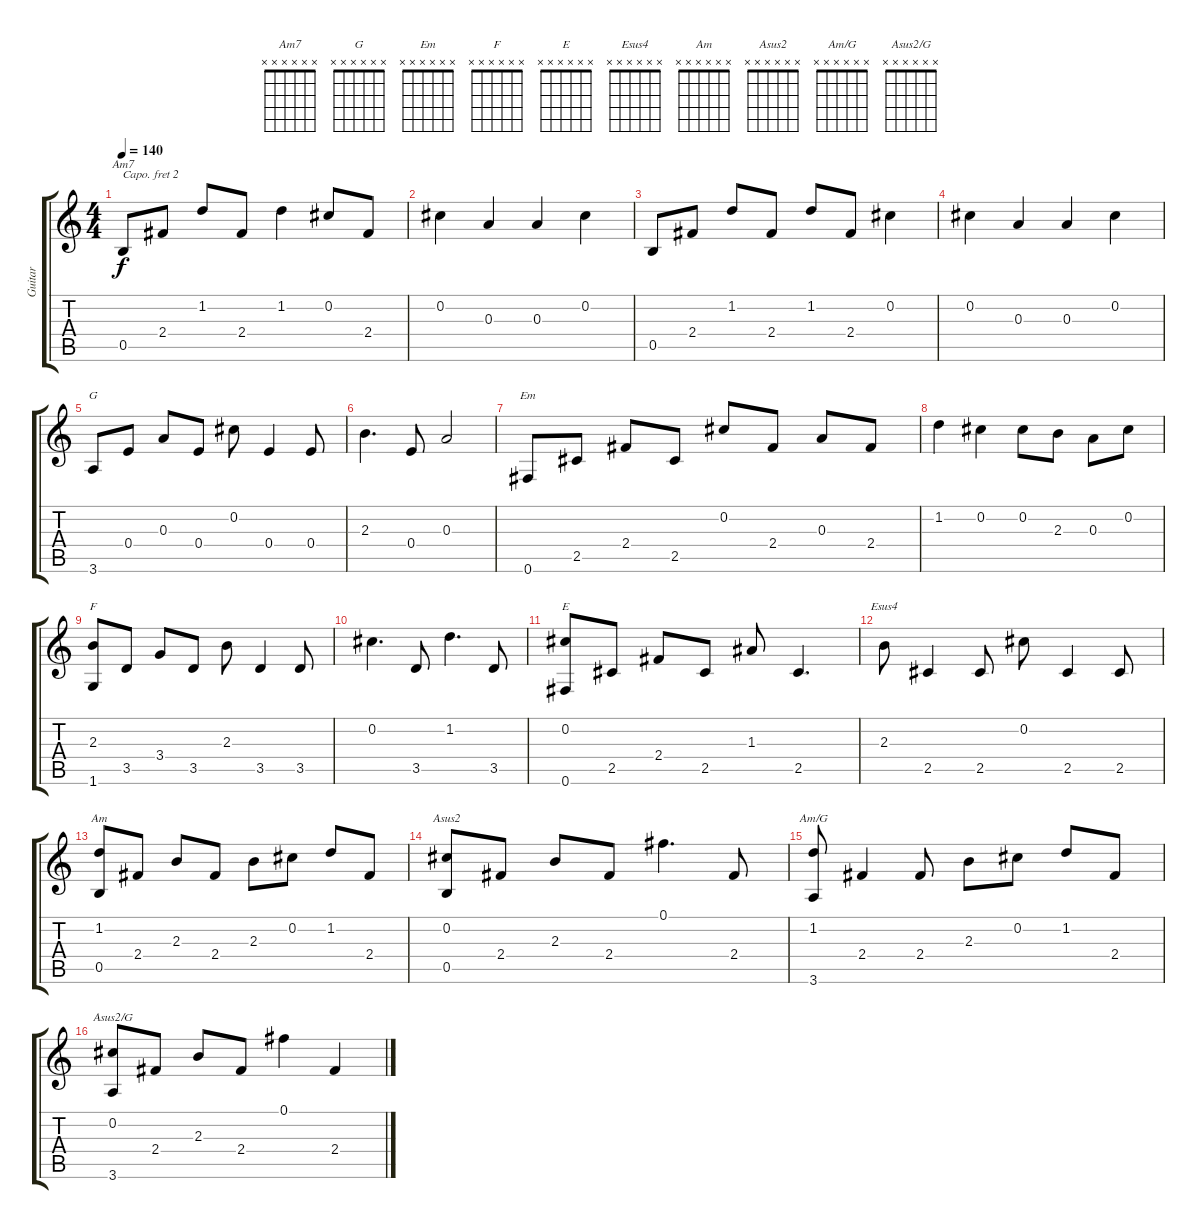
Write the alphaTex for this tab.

\track ("Guitar" "Guitar") {instrument acousticguitarnylon}
\staff {score tabs}
\capo 2
\tuning (E4 B3 G3 D3 A2 E2) {hide}
\chord ("Am7" x x x x x x)
\chord ("G" x x x x x x)
\chord ("Em" x x x x x x)
\chord ("F" x x x x x x)
\chord ("E" x x x x x x)
\chord ("Esus4" x x x x x x)
\chord ("Am" x x x x x x)
\chord ("Asus2" x x x x x x)
\chord ("Am/G" x x x x x x)
\chord ("Asus2/G" x x x x x x)
\ts (4 4)
\tempo 140
\clef g2
\ks c
0.5.8{ch "Am7" dy f} 2.4.8 1.2.8 2.4.8 1.2.4 0.2.8 2.4.8 |
0.2.4 0.3.4 0.3.4 0.2.4 |
0.5.8 2.4.8 1.2.8 2.4.8 1.2.8 2.4.8 0.2.4 |
0.2.4 0.3.4 0.3.4 0.2.4 |
3.6.8{ch "G"} 0.4.8 0.3.8 0.4.8 0.2.8 0.4.4 0.4.8 |
2.3.4{d} 0.4.8 0.3.2 |
0.6.8{ch "Em"} 2.5.8 2.4.8 2.5.8 0.2.8 2.4.8 0.3.8 2.4.8 |
1.2.4 0.2.4 0.2.8 2.3.8 0.3.8 0.2.8 |
(2.3 1.6).8{ch "F"} 3.5.8 3.4.8 3.5.8 2.3.8 3.5.4 3.5.8 |
0.2.4{d} 3.5.8 1.2.4{d} 3.5.8 |
(0.2 0.6).8{ch "E"} 2.5.8 2.4.8 2.5.8 1.3.8 2.5.4{d} |
2.3.8{ch "Esus4"} 2.5.4 2.5.8 0.2.8 2.5.4 2.5.8 |
(1.2 0.5).8{ch "Am"} 2.4.8 2.3.8 2.4.8 2.3.8 0.2.8 1.2.8 2.4.8 |
(0.2 0.5).8{ch "Asus2"} 2.4.8 2.3.8 2.4.8 0.1.4{d} 2.4.8 |
(1.2 3.6).8{ch "Am/G"} 2.4.4 2.4.8 2.3.8 0.2.8 1.2.8 2.4.8 |
(0.2 3.6).8{ch "Asus2/G"} 2.4.8 2.3.8 2.4.8 0.1.4 2.4.4
